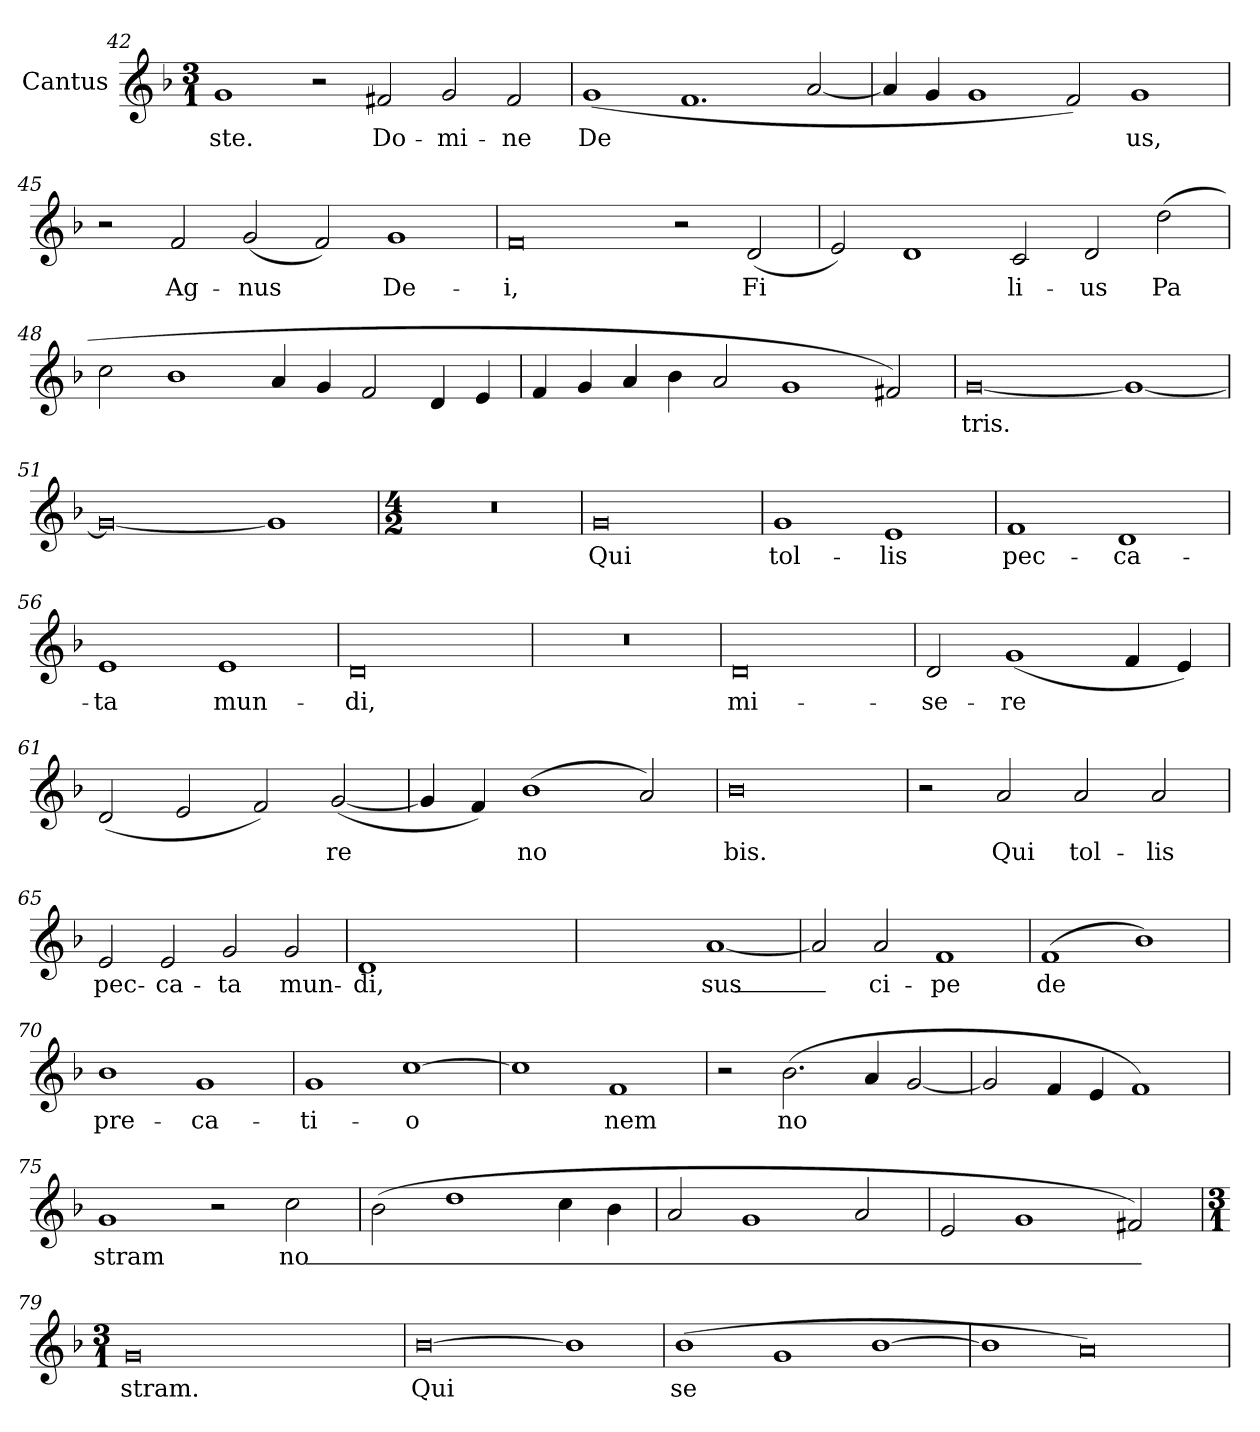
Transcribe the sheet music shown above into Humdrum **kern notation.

**kern	**text
*part1	*part1
*staff1	*staff1
*I"Cantus	*
*I'C	*
*clefG2	*
*k[b-]	*
*M3/1	*
=42	=42
!	!LO:LY:b
1g	ste.
2r	.
!	!LO:LY:b
2f#X/	Do-
!	!LO:LY:b
2g/	mi-
!	!LO:LY:b
2f#/	ne
=43	=43
!	!LO:LY:b
(1g	De
1.f	.
[2a/	.
!!LO:LB:g=z
=44	=44
4a/]	.
4g/	.
1g	.
2f/)	.
!	!LO:LY:b
1g	us,
=45	=45
2r	.
!	!LO:LY:b
2f/	Ag-
!	!LO:LY:b
(2g/	nus
2f/)	.
!	!LO:LY:b
1g	De-
!!LO:LB:g=z
=46	=46
!	!LO:LY:b
0f	i,
2r	.
!	!LO:LY:b
(2d/	Fi
=47	=47
2e/)	.
1d	.
!	!LO:LY:b
2c/	li-
!	!LO:LY:b
2d/	us
!	!LO:LY:b
(2dd\	Pa
=48	=48
2cc\	.
1b-	.
4a/	.
4g/	.
2f/	.
4d/	.
4e/	.
!!LO:LB:g=z
=49	=49
4f/	.
4g/	.
4a/	.
4b-\	.
2a/	.
1g	.
2f#X/)	.
=50	=50
!	!LO:LY:b
[0g	tris.
1g_	.
=51	=51
0g_	.
1g]	.
!!LO:LB:g=z
=52	=52
*M4/2	*
0r	.
=53	=53
!	!LO:LY:b
0g	Qui
=54	=54
!	!LO:LY:b
1g	tol-
!	!LO:LY:b
1e	lis
=55	=55
!	!LO:LY:b
1f	pec-
!	!LO:LY:b
1d	ca-
=56	=56
!	!LO:LY:b
1e	ta
!	!LO:LY:b
1e	mun-
=57	=57
!	!LO:LY:b
0d	di,
=58	=58
0r	.
!!LO:LB:g=z
=59	=59
!	!LO:LY:b
0d	mi-
=60	=60
!	!LO:LY:b
2d/	se-
!	!LO:LY:b
(1g	re
4f/	.
4e/)	.
!!LO:LB:g=z
=61	=61
(2d/	.
2e/	.
2f/)	.
!	!LO:LY:b
([2g/	re
=62	=62
4g/]	.
4f/)	.
!	!LO:LY:b
(1b-	no
2a/)	.
=63	=63
!	!LO:LY:b
0b-	bis.
=64	=64
2r	.
!	!LO:LY:b
2a/	Qui
!	!LO:LY:b
2a/	tol-
!	!LO:LY:b
2a/	lis
=65	=65
!	!LO:LY:b
2e/	pec-
!	!LO:LY:b
2e/	ca-
!	!LO:LY:b
2g/	ta
!	!LO:LY:b
2g/	mun-
!!LO:LB:g=z
=66	=66
!	!LO:LY:b
1d	di,
2ryy	.
2ryy	.
=67	=67
2ryy	.
2ryy	.
!	!LO:LY:b
[1a	sus_-
!!LO:PB:g=z
=68	=68
!	!LO:LY:b
2a/]	_-
!	!LO:LY:b
2a/	ci-
!	!LO:LY:b
1f	pe
=69	=69
!	!LO:LY:b
(1f	de
1b-)	.
=70	=70
!	!LO:LY:b
1b-	pre-
!	!LO:LY:b
1g	ca-
=71	=71
!	!LO:LY:b
1g	ti-
!	!LO:LY:b
[1cc	o
=72	=72
1cc]	.
!	!LO:LY:b
1f	nem
=73	=73
2r	.
!	!LO:LY:b
(2.b-\	no
4a/	.
[2g/	.
!!LO:LB:g=z
=74	=74
2g/]	.
4f/	.
4e/	.
1f)	.
=75	=75
!	!LO:LY:b
1g	stram
2r	.
!	!LO:LY:b
2cc\	no_-
!!LO:LB:g=z
=76	=76
(2b-\	.
1dd	.
4cc\	.
4b-\	.
=77	=77
2a/	.
1g	.
2a/	.
=78	=78
2e/	.
1g	.
2f#X/)	.
=79	=79
*M3/1	*
!	!LO:LY:b
0g	stram.
2ryy	.
2ryy	.
=80	=80
!	!LO:LY:b
[0b-	Qui
1b-]	.
!!LO:LB:g=z
=81	=81
!	!LO:LY:b
(1b-	se
1g	.
[1b-	.
=82	=82
1b-]	.
0a)	.
=	=
*-	*-
